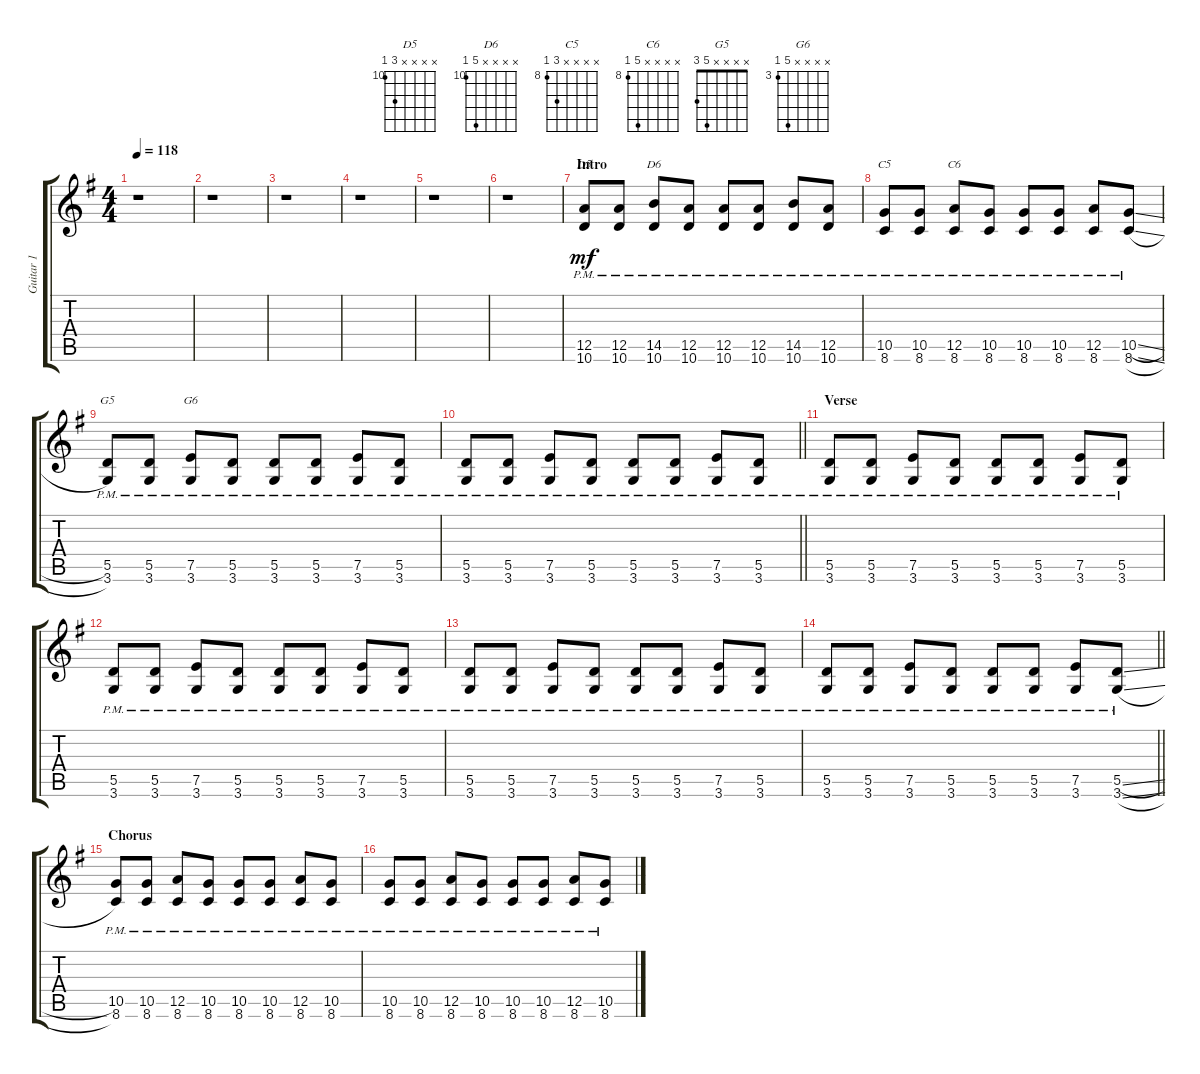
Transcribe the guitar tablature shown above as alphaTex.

\track ("Guitar 1" "Guitar 1") {instrument electricguitarclean}
\staff {score tabs}
\tuning (E4 B3 G3 D3 A2 E2) {hide}
\chord ("D5" x x x x 12 10) {firstfret 10}
\chord ("D6" x x x x 14 10) {firstfret 10}
\chord ("C5" x x x x 10 8) {firstfret 8}
\chord ("C6" x x x x 12 8) {firstfret 8}
\chord ("G5" x x x x 5 3)
\chord ("G6" x x x x 7 3) {firstfret 3}
\ts (4 4)
\tempo 118
\clef g2
\ks g
r.1{dy mf instrument electricguitarclean} |
r.1 |
r.1 |
r.1 |
r.1 |
r.1 |
\section ("" "Intro")
(12.5{pm} 10.6{pm}).8{ch "D5"} (12.5{pm} 10.6{pm}).8 (14.5{pm} 10.6{pm}).8{ch "D6"} (12.5{pm} 10.6{pm}).8 (12.5{pm} 10.6{pm}).8 (12.5{pm} 10.6{pm}).8 (14.5{pm} 10.6{pm}).8 (12.5{pm} 10.6{pm}).8 |
(10.5{pm} 8.6{pm}).8{ch "C5"} (10.5{pm} 8.6{pm}).8 (12.5{pm} 8.6{pm}).8{ch "C6"} (10.5{pm} 8.6{pm}).8 (10.5{pm} 8.6{pm}).8 (10.5{pm} 8.6{pm}).8 (12.5{pm} 8.6{pm}).8 (10.5{sl pm} 8.6{sl pm}).8 |
(5.5{pm} 3.6{pm}).8{ch "G5"} (5.5{pm} 3.6{pm}).8 (7.5{pm} 3.6{pm}).8{ch "G6"} (5.5{pm} 3.6{pm}).8 (5.5{pm} 3.6{pm}).8 (5.5{pm} 3.6{pm}).8 (7.5{pm} 3.6{pm}).8 (5.5{pm} 3.6{pm}).8 |
\barLineRight lightlight
(5.5{pm} 3.6{pm}).8 (5.5{pm} 3.6{pm}).8 (7.5{pm} 3.6{pm}).8 (5.5{pm} 3.6{pm}).8 (5.5{pm} 3.6{pm}).8 (5.5{pm} 3.6{pm}).8 (7.5{pm} 3.6{pm}).8 (5.5{pm} 3.6{pm}).8 |
\section ("" "Verse")
(5.5{pm} 3.6{pm}).8 (5.5{pm} 3.6{pm}).8 (7.5{pm} 3.6{pm}).8 (5.5{pm} 3.6{pm}).8 (5.5{pm} 3.6{pm}).8 (5.5{pm} 3.6{pm}).8 (7.5{pm} 3.6{pm}).8 (5.5{pm} 3.6{pm}).8 |
(5.5{pm} 3.6{pm}).8 (5.5{pm} 3.6{pm}).8 (7.5{pm} 3.6{pm}).8 (5.5{pm} 3.6{pm}).8 (5.5{pm} 3.6{pm}).8 (5.5{pm} 3.6{pm}).8 (7.5{pm} 3.6{pm}).8 (5.5{pm} 3.6{pm}).8 |
(5.5{pm} 3.6{pm}).8 (5.5{pm} 3.6{pm}).8 (7.5{pm} 3.6{pm}).8 (5.5{pm} 3.6{pm}).8 (5.5{pm} 3.6{pm}).8 (5.5{pm} 3.6{pm}).8 (7.5{pm} 3.6{pm}).8 (5.5{pm} 3.6{pm}).8 |
\barLineRight lightlight
(5.5{pm} 3.6{pm}).8 (5.5{pm} 3.6{pm}).8 (7.5{pm} 3.6{pm}).8 (5.5{pm} 3.6{pm}).8 (5.5{pm} 3.6{pm}).8 (5.5{pm} 3.6{pm}).8 (7.5{pm} 3.6{pm}).8 (5.5{sl pm} 3.6{sl pm}).8 |
\section ("" "Chorus")
(10.5{pm} 8.6{pm}).8 (10.5{pm} 8.6{pm}).8 (12.5{pm} 8.6{pm}).8 (10.5{pm} 8.6{pm}).8 (10.5{pm} 8.6{pm}).8 (10.5{pm} 8.6{pm}).8 (12.5{pm} 8.6{pm}).8 (10.5{pm} 8.6{pm}).8 |
(10.5{pm} 8.6{pm}).8 (10.5{pm} 8.6{pm}).8 (12.5{pm} 8.6{pm}).8 (10.5{pm} 8.6{pm}).8 (10.5{pm} 8.6{pm}).8 (10.5{pm} 8.6{pm}).8 (12.5{pm} 8.6{pm}).8 (10.5{sl pm} 8.6{sl pm}).8
